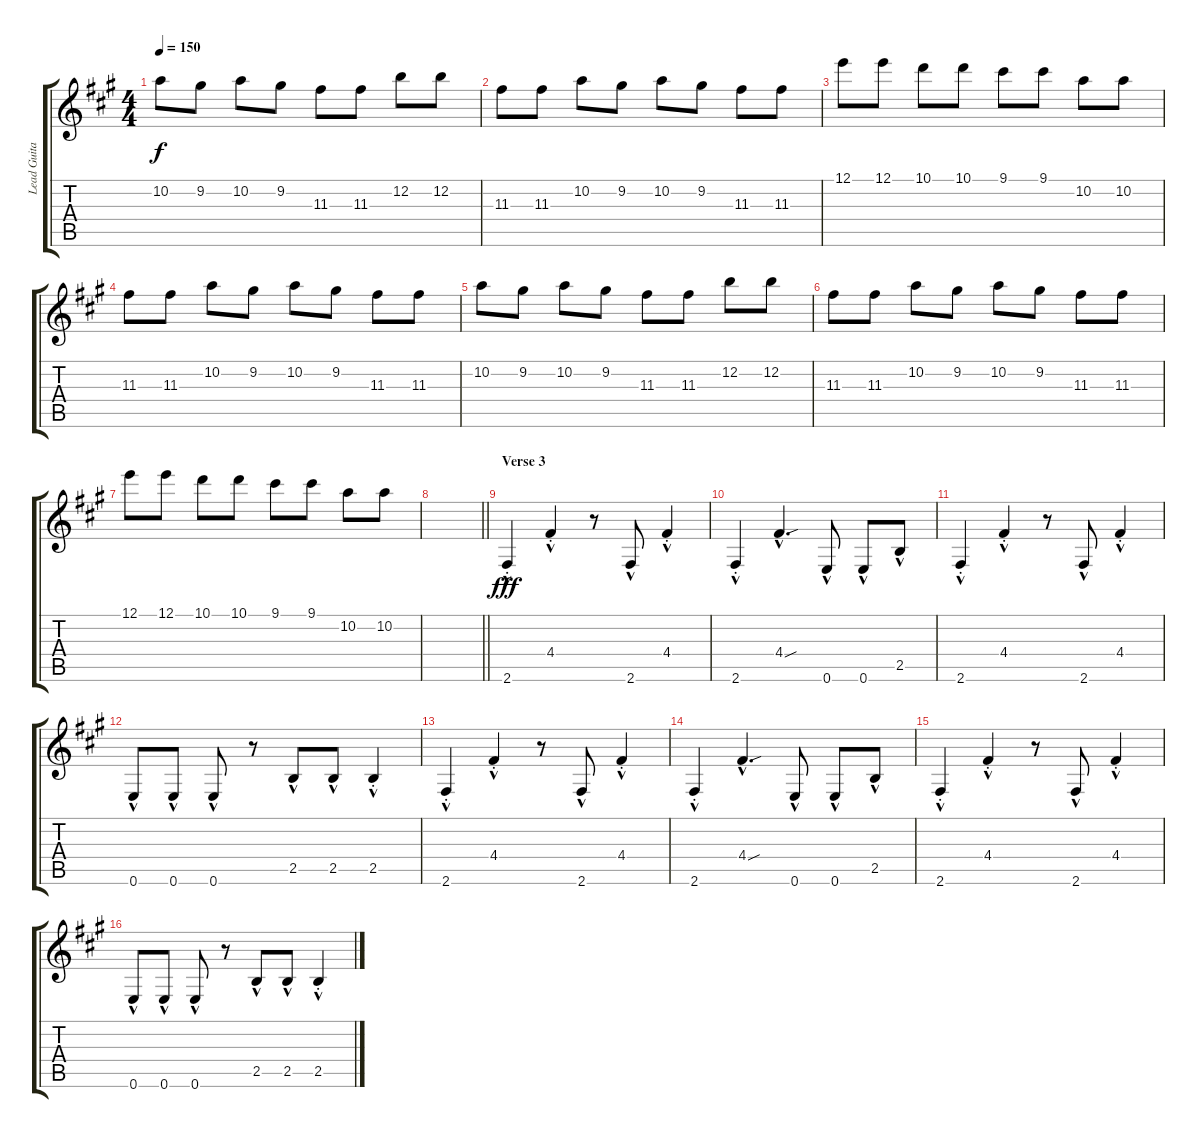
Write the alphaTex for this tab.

\track ("Lead Guitar-- Jon Devoto" "Lead Guita") {instrument distortionguitar}
\staff {score tabs}
\tuning (E4 B3 G3 D3 A2 E2) {hide}
\ts (4 4)
\tempo 150
\clef g2
\ks a
10.2.8{dy f} 9.2.8 10.2.8 9.2.8 11.3.8 11.3.8 12.2.8 12.2.8 |
11.3.8 11.3.8 10.2.8 9.2.8 10.2.8 9.2.8 11.3.8 11.3.8 |
12.1.8 12.1.8 10.1.8 10.1.8 9.1.8 9.1.8 10.2.8 10.2.8 |
11.3.8 11.3.8 10.2.8 9.2.8 10.2.8 9.2.8 11.3.8 11.3.8 |
10.2.8 9.2.8 10.2.8 9.2.8 11.3.8 11.3.8 12.2.8 12.2.8 |
11.3.8 11.3.8 10.2.8 9.2.8 10.2.8 9.2.8 11.3.8 11.3.8 |
12.1.8 12.1.8 10.1.8 10.1.8 9.1.8 9.1.8 10.2.8 10.2.8 |
\barLineRight lightlight
|
\section ("" "Verse 3")
2.6{hac st}.4{dy fff} 4.4{hac st}.4 r.8 2.6{hac}.8 4.4{hac st}.4 |
2.6{hac st}.4 4.4{sou hac}.4{d} 0.6{hac}.8 0.6{hac}.8 2.5{hac}.8 |
2.6{hac st}.4 4.4{hac st}.4 r.8 2.6{hac}.8 4.4{hac st}.4 |
0.6{hac}.8 0.6{hac}.8 0.6{hac}.8 r.8 2.5{hac}.8 2.5{hac}.8 2.5{hac st}.4 |
2.6{hac st}.4 4.4{hac st}.4 r.8 2.6{hac}.8 4.4{hac st}.4 |
2.6{hac st}.4 4.4{sou hac}.4{d} 0.6{hac}.8 0.6{hac}.8 2.5{hac}.8 |
2.6{hac st}.4 4.4{hac st}.4 r.8 2.6{hac}.8 4.4{hac st}.4 |
0.6{hac}.8 0.6{hac}.8 0.6{hac}.8 r.8 2.5{hac}.8 2.5{hac}.8 2.5{hac st}.4
